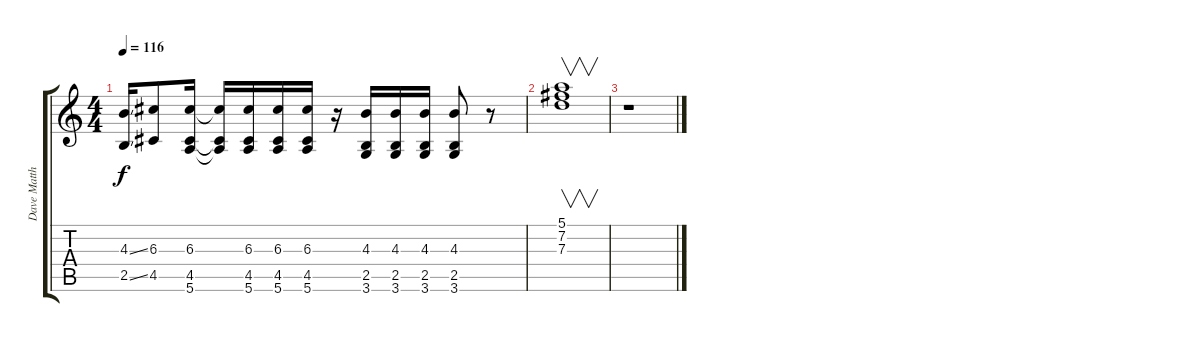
\track ("Dave Matthews" "Dave Matth") {instrument acousticguitarnylon}
\staff {score tabs}
\tuning (E4 B3 G3 D3 A2 E2) {hide}
\ts (4 4)
\tempo 116
\clef g2
\ks c
(4.3{ss} 2.5{ss}).16{dy f} (6.3 4.5).8 (6.3 4.5 5.6).16 (6.3{t} 4.5{t} 5.6{t}).16 (6.3 4.5 5.6).16 (6.3 4.5 5.6).16 (6.3 4.5 5.6).16 r.16 (4.3 2.5 3.6).16 (4.3 2.5 3.6).16 (4.3 2.5 3.6).16 (4.3 2.5 3.6).8 r.8 |
(5.1 7.2 7.3).1{v} |
r.1
